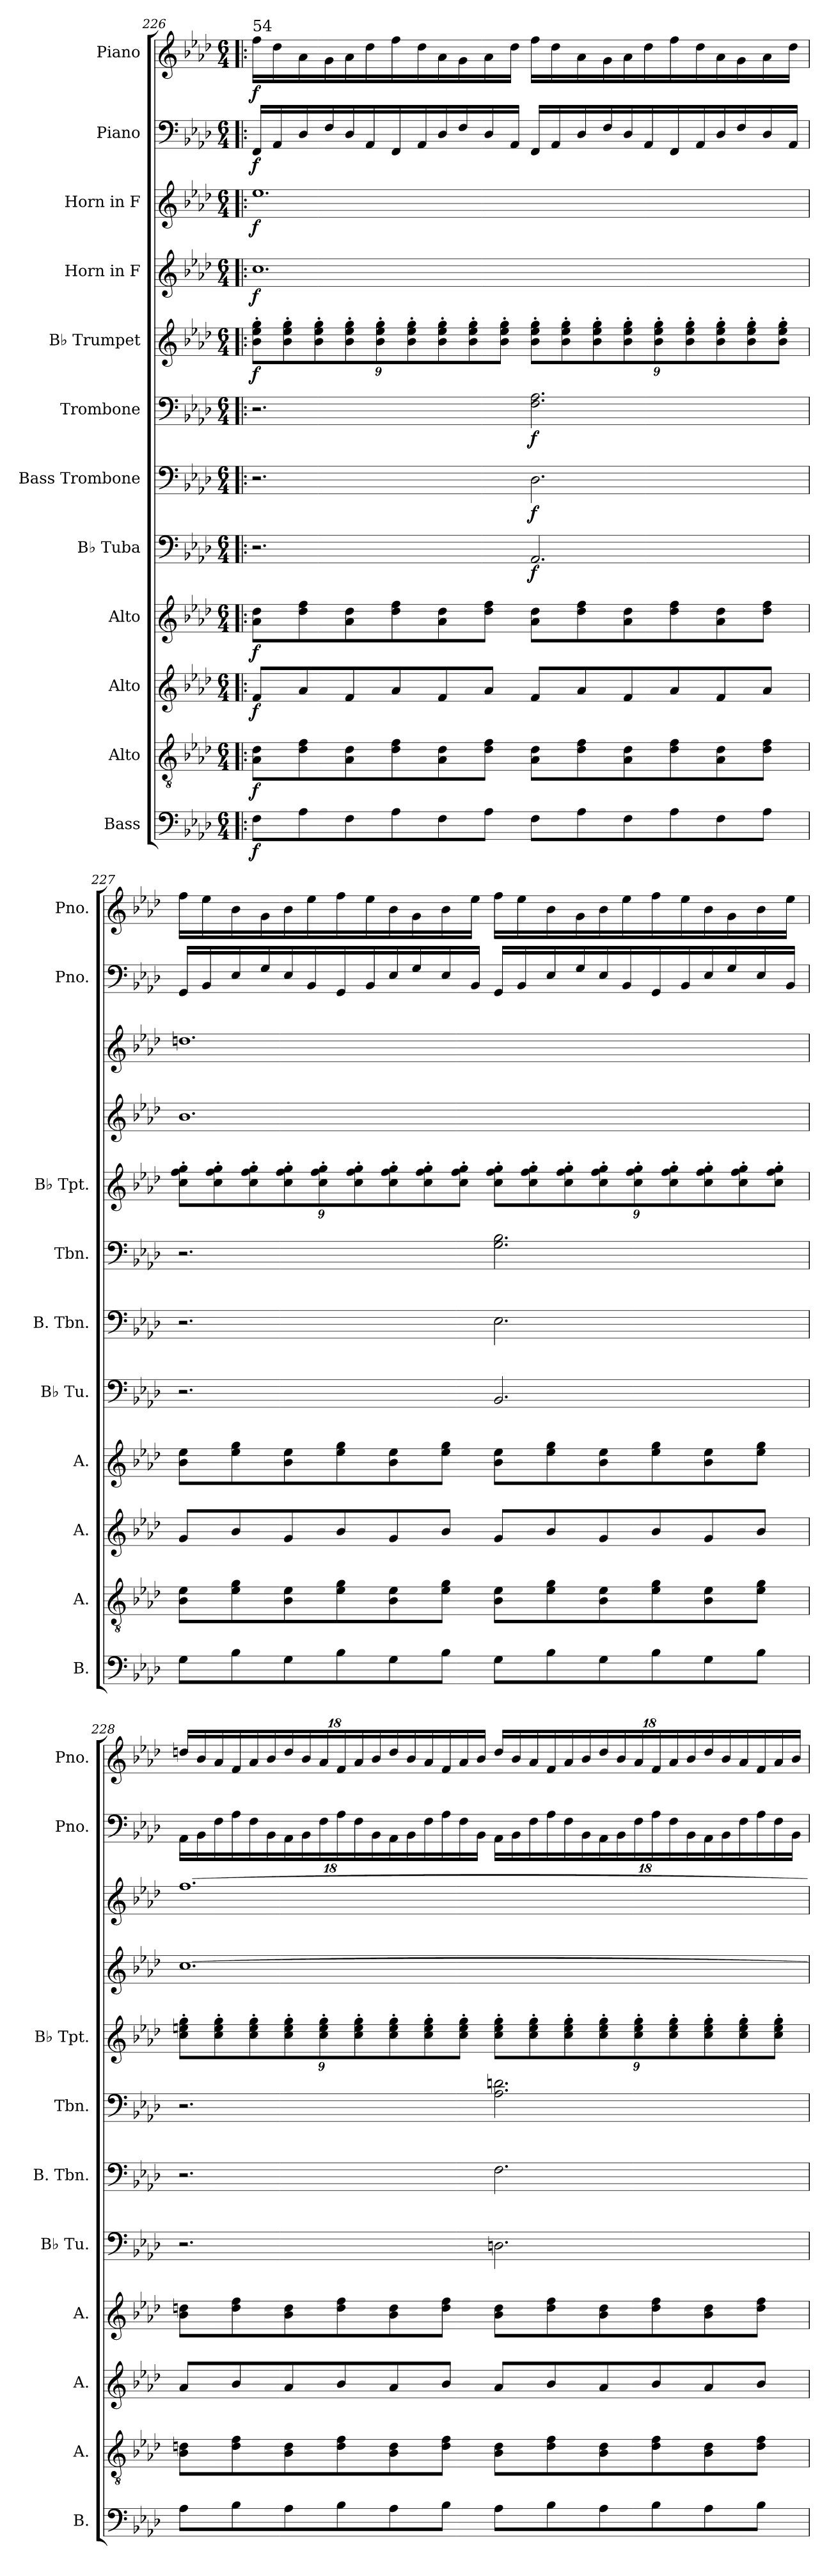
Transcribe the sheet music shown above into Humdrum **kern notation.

**kern	**dynam	**kern	**dynam	**kern	**dynam	**kern	**dynam	**kern	**dynam	**kern	**dynam	**kern	**dynam	**kern	**dynam	**kern	**dynam	**kern	**dynam	**kern	**dynam	**kern	**dynam
*part12	*part12	*part11	*part11	*part10	*part10	*part9	*part9	*part8	*part8	*part7	*part7	*part6	*part6	*part5	*part5	*part4	*part4	*part3	*part3	*part2	*part2	*part1	*part1
*staff12	*staff12	*staff11	*staff11	*staff10	*staff10	*staff9	*staff9	*staff8	*staff8	*staff7	*staff7	*staff6	*staff6	*staff5	*staff5	*staff4	*staff4	*staff3	*staff3	*staff2	*staff2	*staff1	*staff1
*I"Bass	*	*I"Alto	*	*I"Alto	*	*I"Alto	*	*I"B♭ Tuba	*	*I"Bass Trombone	*	*I"Trombone	*	*I"B♭ Trumpet	*	*I"Horn in F	*	*I"Horn in F	*	*I"Piano	*	*I"Piano	*
*I'B.	*	*I'A.	*	*I'A.	*	*I'A.	*	*I'B♭ Tu.	*	*I'B. Tbn.	*	*I'Tbn.	*	*I'B♭ Tpt.	*	*	*	*	*	*I'Pno.	*	*I'Pno.	*
!!LO:PB:g=z
*clefF4	*	*clefGv2	*	*clefG2	*	*clefG2	*	*clefF4	*	*clefF4	*	*clefF4	*	*clefG2	*	*clefG2	*	*clefG2	*	*clefF4	*	*clefG2	*
*	*	*	*	*	*	*	*	*	*	*	*	*	*	*ITrd1c2	*	*ITrd4c7	*	*ITrd4c7	*	*	*	*	*
*k[b-e-a-d-]	*	*k[b-e-a-d-]	*	*k[b-e-a-d-]	*	*k[b-e-a-d-]	*	*k[b-e-a-d-]	*	*k[b-e-a-d-]	*	*k[b-e-a-d-]	*	*k[b-e-a-d-g-c-]	*	*k[b-e-a-d-g-]	*	*k[b-e-a-d-g-]	*	*k[b-e-a-d-]	*	*k[b-e-a-d-]	*
*M6/4	*	*M6/4	*	*M6/4	*	*M6/4	*	*M6/4	*	*M6/4	*	*M6/4	*	*M6/4	*	*M6/4	*	*M6/4	*	*M6/4	*	*M6/4	*
*	*	*	*	*	*	*	*	*	*	*	*	*	*	*Xbrackettup	*	*	*	*	*	*	*	*	*
=226!|:	=226!|:	=226!|:	=226!|:	=226!|:	=226!|:	=226!|:	=226!|:	=226!|:	=226!|:	=226!|:	=226!|:	=226!|:	=226!|:	=226!|:	=226!|:	=226!|:	=226!|:	=226!|:	=226!|:	=226!|:	=226!|:	=226!|:	=226!|:
!	!	!	!	!	!	!	!	!	!	!	!	!	!	!	!	!	!	!	!	!	!	!LO:TX:a:t=54	!
!	!LO:DY:b	!	!LO:DY:b	!	!LO:DY:b	!	!LO:DY:b	!	!	!	!	!	!	!	!LO:DY:b	!	!LO:DY:b	!	!LO:DY:b	!	!LO:DY:b	!	!LO:DY:b
8F\L	f	8A-\ 8d-\L	f	8f/L	f	8a-\ 8dd-\L	f	2.r	.	2.r	.	2.r	.	12a-\' 12dd-\' 12ff\'L	f	1.f	f	1.a-	f	16FF/LL	f	16ff\LL	f
.	.	.	.	.	.	.	.	.	.	.	.	.	.	.	.	.	.	.	.	16AA-/	.	16dd-\	.
.	.	.	.	.	.	.	.	.	.	.	.	.	.	12a-\' 12dd-\' 12ff\'	.	.	.	.	.	.	.	.	.
8A-\	.	8d-\ 8f\	.	8a-/	.	8dd-\ 8ff\	.	.	.	.	.	.	.	.	.	.	.	.	.	16D-/	.	16a-\	.
.	.	.	.	.	.	.	.	.	.	.	.	.	.	12a-\' 12dd-\' 12ff\'	.	.	.	.	.	.	.	.	.
.	.	.	.	.	.	.	.	.	.	.	.	.	.	.	.	.	.	.	.	16F/	.	16g\	.
8F\	.	8A-\ 8d-\	.	8f/	.	8a-\ 8dd-\	.	.	.	.	.	.	.	12a-\' 12dd-\' 12ff\'	.	.	.	.	.	16D-/	.	16a-\	.
.	.	.	.	.	.	.	.	.	.	.	.	.	.	.	.	.	.	.	.	16AA-/	.	16dd-\	.
.	.	.	.	.	.	.	.	.	.	.	.	.	.	12a-\' 12dd-\' 12ff\'	.	.	.	.	.	.	.	.	.
8A-\	.	8d-\ 8f\	.	8a-/	.	8dd-\ 8ff\	.	.	.	.	.	.	.	.	.	.	.	.	.	16FF/	.	16ff\	.
.	.	.	.	.	.	.	.	.	.	.	.	.	.	12a-\' 12dd-\' 12ff\'	.	.	.	.	.	.	.	.	.
.	.	.	.	.	.	.	.	.	.	.	.	.	.	.	.	.	.	.	.	16AA-/	.	16dd-\	.
8F\	.	8A-\ 8d-\	.	8f/	.	8a-\ 8dd-\	.	.	.	.	.	.	.	12a-\' 12dd-\' 12ff\'	.	.	.	.	.	16D-/	.	16a-\	.
.	.	.	.	.	.	.	.	.	.	.	.	.	.	.	.	.	.	.	.	16F/	.	16g\	.
.	.	.	.	.	.	.	.	.	.	.	.	.	.	12a-\' 12dd-\' 12ff\'	.	.	.	.	.	.	.	.	.
8A-\J	.	8d-\ 8f\J	.	8a-/J	.	8dd-\ 8ff\J	.	.	.	.	.	.	.	.	.	.	.	.	.	16D-/	.	16a-\	.
.	.	.	.	.	.	.	.	.	.	.	.	.	.	12a-\' 12dd-\' 12ff\'J	.	.	.	.	.	.	.	.	.
.	.	.	.	.	.	.	.	.	.	.	.	.	.	.	.	.	.	.	.	16AA-/JJ	.	16dd-\JJ	.
!	!	!	!	!	!	!	!	!	!LO:DY:b	!	!LO:DY:b	!	!LO:DY:b	!	!	!	!	!	!	!	!	!	!
8F\L	.	8A-\ 8d-\L	.	8f/L	.	8a-\ 8dd-\L	.	2.AA-/	f	2.D-\	f	2.F\ 2.A-\	f	12a-\' 12dd-\' 12ff\'L	.	.	.	.	.	16FF/LL	.	16ff\LL	.
.	.	.	.	.	.	.	.	.	.	.	.	.	.	.	.	.	.	.	.	16AA-/	.	16dd-\	.
.	.	.	.	.	.	.	.	.	.	.	.	.	.	12a-\' 12dd-\' 12ff\'	.	.	.	.	.	.	.	.	.
8A-\	.	8d-\ 8f\	.	8a-/	.	8dd-\ 8ff\	.	.	.	.	.	.	.	.	.	.	.	.	.	16D-/	.	16a-\	.
.	.	.	.	.	.	.	.	.	.	.	.	.	.	12a-\' 12dd-\' 12ff\'	.	.	.	.	.	.	.	.	.
.	.	.	.	.	.	.	.	.	.	.	.	.	.	.	.	.	.	.	.	16F/	.	16g\	.
8F\	.	8A-\ 8d-\	.	8f/	.	8a-\ 8dd-\	.	.	.	.	.	.	.	12a-\' 12dd-\' 12ff\'	.	.	.	.	.	16D-/	.	16a-\	.
.	.	.	.	.	.	.	.	.	.	.	.	.	.	.	.	.	.	.	.	16AA-/	.	16dd-\	.
.	.	.	.	.	.	.	.	.	.	.	.	.	.	12a-\' 12dd-\' 12ff\'	.	.	.	.	.	.	.	.	.
8A-\	.	8d-\ 8f\	.	8a-/	.	8dd-\ 8ff\	.	.	.	.	.	.	.	.	.	.	.	.	.	16FF/	.	16ff\	.
.	.	.	.	.	.	.	.	.	.	.	.	.	.	12a-\' 12dd-\' 12ff\'	.	.	.	.	.	.	.	.	.
.	.	.	.	.	.	.	.	.	.	.	.	.	.	.	.	.	.	.	.	16AA-/	.	16dd-\	.
8F\	.	8A-\ 8d-\	.	8f/	.	8a-\ 8dd-\	.	.	.	.	.	.	.	12a-\' 12dd-\' 12ff\'	.	.	.	.	.	16D-/	.	16a-\	.
.	.	.	.	.	.	.	.	.	.	.	.	.	.	.	.	.	.	.	.	16F/	.	16g\	.
.	.	.	.	.	.	.	.	.	.	.	.	.	.	12a-\' 12dd-\' 12ff\'	.	.	.	.	.	.	.	.	.
8A-\J	.	8d-\ 8f\J	.	8a-/J	.	8dd-\ 8ff\J	.	.	.	.	.	.	.	.	.	.	.	.	.	16D-/	.	16a-\	.
.	.	.	.	.	.	.	.	.	.	.	.	.	.	12a-\' 12dd-\' 12ff\'J	.	.	.	.	.	.	.	.	.
.	.	.	.	.	.	.	.	.	.	.	.	.	.	.	.	.	.	.	.	16AA-/JJ	.	16dd-\JJ	.
!!LO:PB:g=z
=227	=227	=227	=227	=227	=227	=227	=227	=227	=227	=227	=227	=227	=227	=227	=227	=227	=227	=227	=227	=227	=227	=227	=227
8G\L	.	8B-\ 8e-\L	.	8g/L	.	8b-\ 8ee-\L	.	2.r	.	2.r	.	2.r	.	12b-\' 12ee-\' 12ff\'L	.	1.e-	.	1.gn	.	16GG/LL	.	16ff\LL	.
.	.	.	.	.	.	.	.	.	.	.	.	.	.	.	.	.	.	.	.	16BB-/	.	16ee-\	.
.	.	.	.	.	.	.	.	.	.	.	.	.	.	12b-\' 12ee-\' 12ff\'	.	.	.	.	.	.	.	.	.
8B-\	.	8e-\ 8g\	.	8b-/	.	8ee-\ 8gg\	.	.	.	.	.	.	.	.	.	.	.	.	.	16E-/	.	16b-\	.
.	.	.	.	.	.	.	.	.	.	.	.	.	.	12b-\' 12ee-\' 12ff\'	.	.	.	.	.	.	.	.	.
.	.	.	.	.	.	.	.	.	.	.	.	.	.	.	.	.	.	.	.	16G/	.	16g\	.
8G\	.	8B-\ 8e-\	.	8g/	.	8b-\ 8ee-\	.	.	.	.	.	.	.	12b-\' 12ee-\' 12ff\'	.	.	.	.	.	16E-/	.	16b-\	.
.	.	.	.	.	.	.	.	.	.	.	.	.	.	.	.	.	.	.	.	16BB-/	.	16ee-\	.
.	.	.	.	.	.	.	.	.	.	.	.	.	.	12b-\' 12ee-\' 12ff\'	.	.	.	.	.	.	.	.	.
8B-\	.	8e-\ 8g\	.	8b-/	.	8ee-\ 8gg\	.	.	.	.	.	.	.	.	.	.	.	.	.	16GG/	.	16ff\	.
.	.	.	.	.	.	.	.	.	.	.	.	.	.	12b-\' 12ee-\' 12ff\'	.	.	.	.	.	.	.	.	.
.	.	.	.	.	.	.	.	.	.	.	.	.	.	.	.	.	.	.	.	16BB-/	.	16ee-\	.
8G\	.	8B-\ 8e-\	.	8g/	.	8b-\ 8ee-\	.	.	.	.	.	.	.	12b-\' 12ee-\' 12ff\'	.	.	.	.	.	16E-/	.	16b-\	.
.	.	.	.	.	.	.	.	.	.	.	.	.	.	.	.	.	.	.	.	16G/	.	16g\	.
.	.	.	.	.	.	.	.	.	.	.	.	.	.	12b-\' 12ee-\' 12ff\'	.	.	.	.	.	.	.	.	.
8B-\J	.	8e-\ 8g\J	.	8b-/J	.	8ee-\ 8gg\J	.	.	.	.	.	.	.	.	.	.	.	.	.	16E-/	.	16b-\	.
.	.	.	.	.	.	.	.	.	.	.	.	.	.	12b-\' 12ee-\' 12ff\'J	.	.	.	.	.	.	.	.	.
.	.	.	.	.	.	.	.	.	.	.	.	.	.	.	.	.	.	.	.	16BB-/JJ	.	16ee-\JJ	.
8G\L	.	8B-\ 8e-\L	.	8g/L	.	8b-\ 8ee-\L	.	2.BB-/	.	2.E-\	.	2.G\ 2.B-\	.	12b-\' 12ee-\' 12ff\'L	.	.	.	.	.	16GG/LL	.	16ff\LL	.
.	.	.	.	.	.	.	.	.	.	.	.	.	.	.	.	.	.	.	.	16BB-/	.	16ee-\	.
.	.	.	.	.	.	.	.	.	.	.	.	.	.	12b-\' 12ee-\' 12ff\'	.	.	.	.	.	.	.	.	.
8B-\	.	8e-\ 8g\	.	8b-/	.	8ee-\ 8gg\	.	.	.	.	.	.	.	.	.	.	.	.	.	16E-/	.	16b-\	.
.	.	.	.	.	.	.	.	.	.	.	.	.	.	12b-\' 12ee-\' 12ff\'	.	.	.	.	.	.	.	.	.
.	.	.	.	.	.	.	.	.	.	.	.	.	.	.	.	.	.	.	.	16G/	.	16g\	.
8G\	.	8B-\ 8e-\	.	8g/	.	8b-\ 8ee-\	.	.	.	.	.	.	.	12b-\' 12ee-\' 12ff\'	.	.	.	.	.	16E-/	.	16b-\	.
.	.	.	.	.	.	.	.	.	.	.	.	.	.	.	.	.	.	.	.	16BB-/	.	16ee-\	.
.	.	.	.	.	.	.	.	.	.	.	.	.	.	12b-\' 12ee-\' 12ff\'	.	.	.	.	.	.	.	.	.
8B-\	.	8e-\ 8g\	.	8b-/	.	8ee-\ 8gg\	.	.	.	.	.	.	.	.	.	.	.	.	.	16GG/	.	16ff\	.
.	.	.	.	.	.	.	.	.	.	.	.	.	.	12b-\' 12ee-\' 12ff\'	.	.	.	.	.	.	.	.	.
.	.	.	.	.	.	.	.	.	.	.	.	.	.	.	.	.	.	.	.	16BB-/	.	16ee-\	.
8G\	.	8B-\ 8e-\	.	8g/	.	8b-\ 8ee-\	.	.	.	.	.	.	.	12b-\' 12ee-\' 12ff\'	.	.	.	.	.	16E-/	.	16b-\	.
.	.	.	.	.	.	.	.	.	.	.	.	.	.	.	.	.	.	.	.	16G/	.	16g\	.
.	.	.	.	.	.	.	.	.	.	.	.	.	.	12b-\' 12ee-\' 12ff\'	.	.	.	.	.	.	.	.	.
8B-\J	.	8e-\ 8g\J	.	8b-/J	.	8ee-\ 8gg\J	.	.	.	.	.	.	.	.	.	.	.	.	.	16E-/	.	16b-\	.
.	.	.	.	.	.	.	.	.	.	.	.	.	.	12b-\' 12ee-\' 12ff\'J	.	.	.	.	.	.	.	.	.
.	.	.	.	.	.	.	.	.	.	.	.	.	.	.	.	.	.	.	.	16BB-/JJ	.	16ee-\JJ	.
!!LO:PB:g=z
=228	=228	=228	=228	=228	=228	=228	=228	=228	=228	=228	=228	=228	=228	=228	=228	=228	=228	=228	=228	=228	=228	=228	=228
*	*	*	*	*	*	*	*	*	*	*	*	*	*	*	*	*	*	*	*	*Xbrackettup	*	*Xbrackettup	*
8A-\L	.	8B-\ 8dn\L	.	8a-/L	.	8b-\ 8ddn\L	.	2.r	.	2.r	.	2.r	.	12b-\' 12ddn\' 12ff\'L	.	[1.f	.	[1.b-	.	24AA-\LL	.	24ddn/LL	.
.	.	.	.	.	.	.	.	.	.	.	.	.	.	.	.	.	.	.	.	24BB-\	.	24b-/	.
.	.	.	.	.	.	.	.	.	.	.	.	.	.	12b-\' 12dd\' 12ff\'	.	.	.	.	.	24F\	.	24a-/	.
8B-\	.	8d\ 8f\	.	8b-/	.	8dd\ 8ff\	.	.	.	.	.	.	.	.	.	.	.	.	.	24A-\	.	24f/	.
.	.	.	.	.	.	.	.	.	.	.	.	.	.	12b-\' 12dd\' 12ff\'	.	.	.	.	.	24F\	.	24a-/	.
.	.	.	.	.	.	.	.	.	.	.	.	.	.	.	.	.	.	.	.	24BB-\	.	24b-/	.
8A-\	.	8B-\ 8d\	.	8a-/	.	8b-\ 8dd\	.	.	.	.	.	.	.	12b-\' 12dd\' 12ff\'	.	.	.	.	.	24AA-\	.	24dd/	.
.	.	.	.	.	.	.	.	.	.	.	.	.	.	.	.	.	.	.	.	24BB-\	.	24b-/	.
.	.	.	.	.	.	.	.	.	.	.	.	.	.	12b-\' 12dd\' 12ff\'	.	.	.	.	.	24F\	.	24a-/	.
8B-\	.	8d\ 8f\	.	8b-/	.	8dd\ 8ff\	.	.	.	.	.	.	.	.	.	.	.	.	.	24A-\	.	24f/	.
.	.	.	.	.	.	.	.	.	.	.	.	.	.	12b-\' 12dd\' 12ff\'	.	.	.	.	.	24F\	.	24a-/	.
.	.	.	.	.	.	.	.	.	.	.	.	.	.	.	.	.	.	.	.	24BB-\	.	24b-/	.
8A-\	.	8B-\ 8d\	.	8a-/	.	8b-\ 8dd\	.	.	.	.	.	.	.	12b-\' 12dd\' 12ff\'	.	.	.	.	.	24AA-\	.	24dd/	.
.	.	.	.	.	.	.	.	.	.	.	.	.	.	.	.	.	.	.	.	24BB-\	.	24b-/	.
.	.	.	.	.	.	.	.	.	.	.	.	.	.	12b-\' 12dd\' 12ff\'	.	.	.	.	.	24F\	.	24a-/	.
8B-\J	.	8d\ 8f\J	.	8b-/J	.	8dd\ 8ff\J	.	.	.	.	.	.	.	.	.	.	.	.	.	24A-\	.	24f/	.
.	.	.	.	.	.	.	.	.	.	.	.	.	.	12b-\' 12dd\' 12ff\'J	.	.	.	.	.	24F\	.	24a-/	.
.	.	.	.	.	.	.	.	.	.	.	.	.	.	.	.	.	.	.	.	24BB-\JJ	.	24b-/JJ	.
8A-\L	.	8B-\ 8d\L	.	8a-/L	.	8b-\ 8dd\L	.	2.Dn\	.	2.F\	.	2.A-\ 2.dn\	.	12b-\' 12dd\' 12ff\'L	.	.	.	.	.	24AA-\LL	.	24dd/LL	.
.	.	.	.	.	.	.	.	.	.	.	.	.	.	.	.	.	.	.	.	24BB-\	.	24b-/	.
.	.	.	.	.	.	.	.	.	.	.	.	.	.	12b-\' 12dd\' 12ff\'	.	.	.	.	.	24F\	.	24a-/	.
8B-\	.	8d\ 8f\	.	8b-/	.	8dd\ 8ff\	.	.	.	.	.	.	.	.	.	.	.	.	.	24A-\	.	24f/	.
.	.	.	.	.	.	.	.	.	.	.	.	.	.	12b-\' 12dd\' 12ff\'	.	.	.	.	.	24F\	.	24a-/	.
.	.	.	.	.	.	.	.	.	.	.	.	.	.	.	.	.	.	.	.	24BB-\	.	24b-/	.
8A-\	.	8B-\ 8d\	.	8a-/	.	8b-\ 8dd\	.	.	.	.	.	.	.	12b-\' 12dd\' 12ff\'	.	.	.	.	.	24AA-\	.	24dd/	.
.	.	.	.	.	.	.	.	.	.	.	.	.	.	.	.	.	.	.	.	24BB-\	.	24b-/	.
.	.	.	.	.	.	.	.	.	.	.	.	.	.	12b-\' 12dd\' 12ff\'	.	.	.	.	.	24F\	.	24a-/	.
8B-\	.	8d\ 8f\	.	8b-/	.	8dd\ 8ff\	.	.	.	.	.	.	.	.	.	.	.	.	.	24A-\	.	24f/	.
.	.	.	.	.	.	.	.	.	.	.	.	.	.	12b-\' 12dd\' 12ff\'	.	.	.	.	.	24F\	.	24a-/	.
.	.	.	.	.	.	.	.	.	.	.	.	.	.	.	.	.	.	.	.	24BB-\	.	24b-/	.
8A-\	.	8B-\ 8d\	.	8a-/	.	8b-\ 8dd\	.	.	.	.	.	.	.	12b-\' 12dd\' 12ff\'	.	.	.	.	.	24AA-\	.	24dd/	.
.	.	.	.	.	.	.	.	.	.	.	.	.	.	.	.	.	.	.	.	24BB-\	.	24b-/	.
.	.	.	.	.	.	.	.	.	.	.	.	.	.	12b-\' 12dd\' 12ff\'	.	.	.	.	.	24F\	.	24a-/	.
8B-\J	.	8d\ 8f\J	.	8b-/J	.	8dd\ 8ff\J	.	.	.	.	.	.	.	.	.	.	.	.	.	24A-\	.	24f/	.
.	.	.	.	.	.	.	.	.	.	.	.	.	.	12b-\' 12dd\' 12ff\'J	.	.	.	.	.	24F\	.	24a-/	.
.	.	.	.	.	.	.	.	.	.	.	.	.	.	.	.	.	.	.	.	24BB-\JJ	.	24b-/JJ	.
=	=	=	=	=	=	=	=	=	=	=	=	=	=	=	=	=	=	=	=	=	=	=	=
*-	*-	*-	*-	*-	*-	*-	*-	*-	*-	*-	*-	*-	*-	*-	*-	*-	*-	*-	*-	*-	*-	*-	*-
